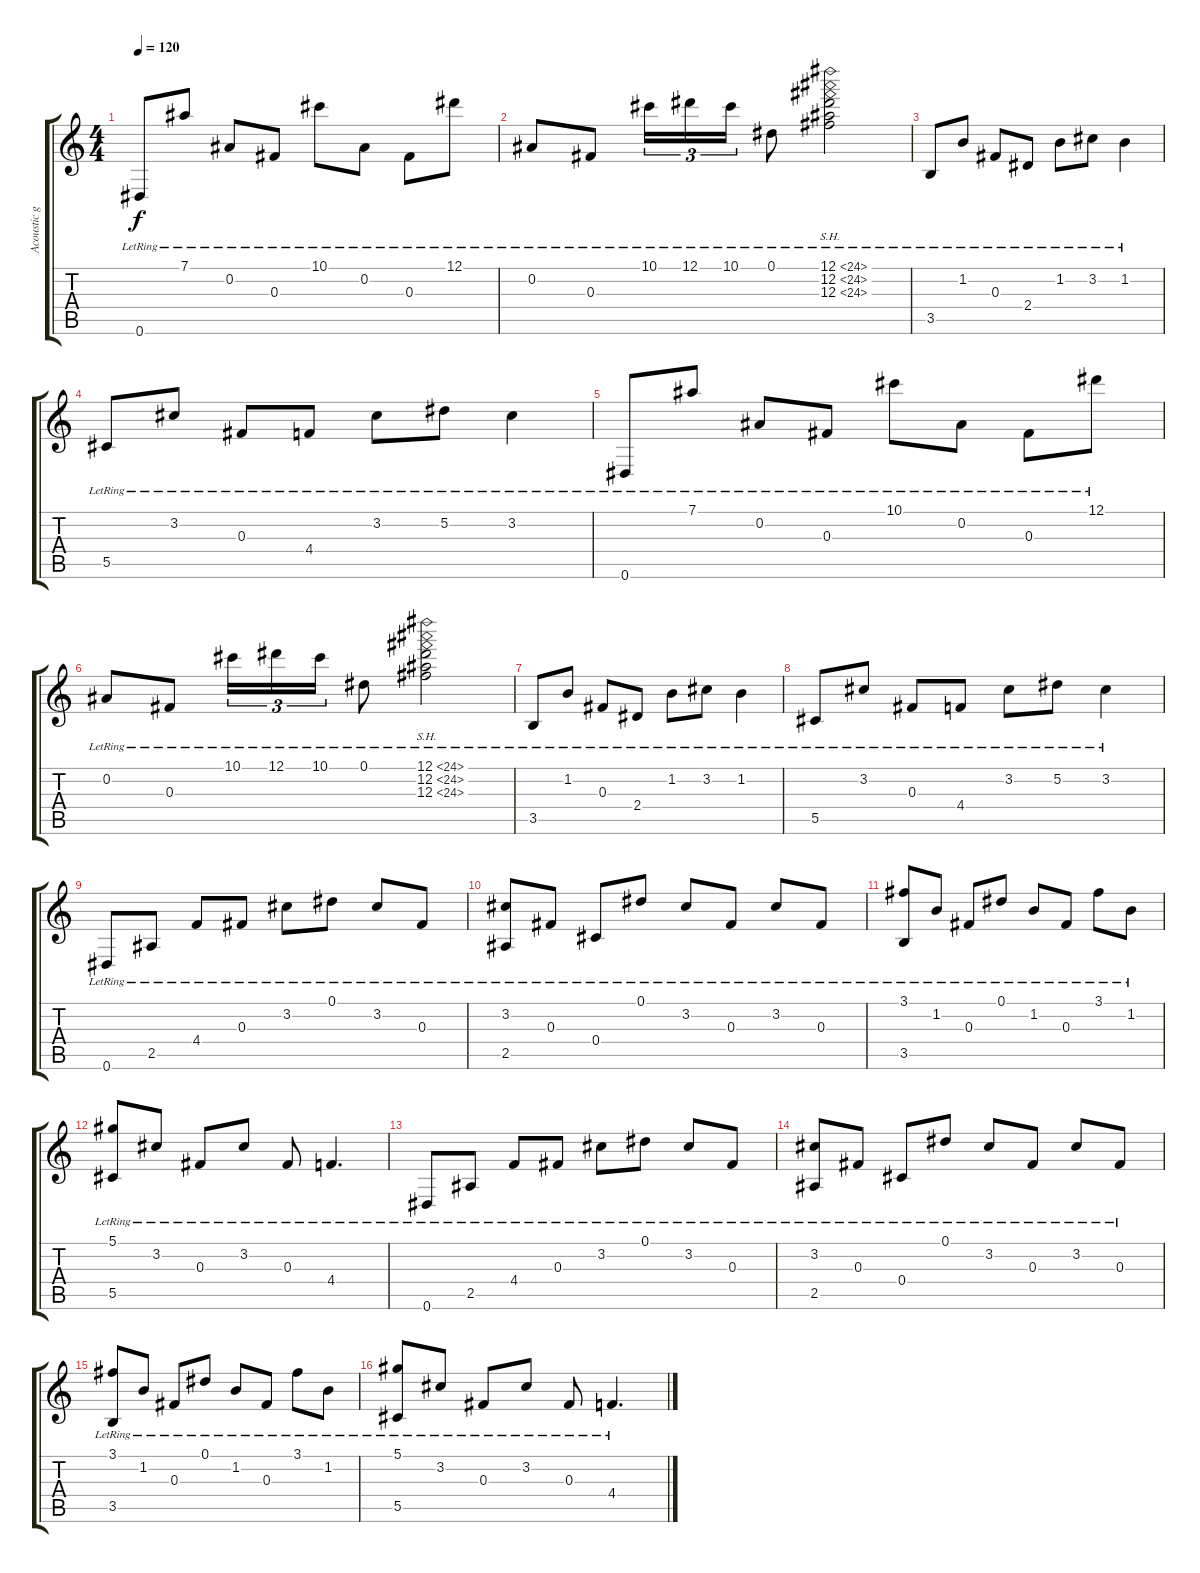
\track ("Acoustic guitar" "Acoustic g") {instrument acousticguitarsteel}
\staff {score tabs}
\tuning (Eb4 Bb3 Gb3 Db3 Ab2 Eb2) {hide}
\ts (4 4)
\tempo 120
\clef g2
\ks c
0.6{lr}.8{dy f} 7.1{lr}.8 0.2{lr}.8 0.3{lr}.8 10.1{lr}.8 0.2{lr}.8 0.3{lr}.8 12.1{lr}.8 |
0.2{lr}.8 0.3{lr}.8 10.1{lr}.16{tu (3 2)} 12.1{lr}.16{tu (3 2)} 10.1{lr}.16{tu (3 2)} 0.1{lr}.8 (12.1{sh 12 lr} 12.2{sh 12 lr} 12.3{sh 12 lr}).2 |
3.5{lr}.8 1.2{lr}.8 0.3{lr}.8 2.4{lr}.8 1.2{lr}.8 3.2{lr}.8 1.2{lr}.4 |
5.5{lr}.8 3.2{lr}.8 0.3{lr}.8 4.4{lr}.8 3.2{lr}.8 5.2{lr}.8 3.2{lr}.4 |
0.6{lr}.8 7.1{lr}.8 0.2{lr}.8 0.3{lr}.8 10.1{lr}.8 0.2{lr}.8 0.3{lr}.8 12.1{lr}.8 |
0.2{lr}.8 0.3{lr}.8 10.1{lr}.16{tu (3 2)} 12.1{lr}.16{tu (3 2)} 10.1{lr}.16{tu (3 2)} 0.1{lr}.8 (12.1{sh 12 lr} 12.2{sh 12 lr} 12.3{sh 12 lr}).2 |
3.5{lr}.8 1.2{lr}.8 0.3{lr}.8 2.4{lr}.8 1.2{lr}.8 3.2{lr}.8 1.2{lr}.4 |
5.5{lr}.8 3.2{lr}.8 0.3{lr}.8 4.4{lr}.8 3.2{lr}.8 5.2{lr}.8 3.2{lr}.4 |
0.6{lr}.8 2.5{lr}.8 4.4{lr}.8 0.3{lr}.8 3.2{lr}.8 0.1{lr}.8 3.2{lr}.8 0.3{lr}.8 |
(3.2{lr} 2.5{lr}).8 0.3{lr}.8 0.4{lr}.8 0.1{lr}.8 3.2{lr}.8 0.3{lr}.8 3.2{lr}.8 0.3{lr}.8 |
(3.1{lr} 3.5{lr}).8 1.2{lr}.8 0.3{lr}.8 0.1{lr}.8 1.2{lr}.8 0.3{lr}.8 3.1{lr}.8 1.2{lr}.8 |
(5.1{lr} 5.5{lr}).8 3.2{lr}.8 0.3{lr}.8 3.2{lr}.8 0.3{lr}.8 4.4{lr}.4{d} |
0.6{lr}.8 2.5{lr}.8 4.4{lr}.8 0.3{lr}.8 3.2{lr}.8 0.1{lr}.8 3.2{lr}.8 0.3{lr}.8 |
(3.2{lr} 2.5{lr}).8 0.3{lr}.8 0.4{lr}.8 0.1{lr}.8 3.2{lr}.8 0.3{lr}.8 3.2{lr}.8 0.3{lr}.8 |
(3.1{lr} 3.5{lr}).8 1.2{lr}.8 0.3{lr}.8 0.1{lr}.8 1.2{lr}.8 0.3{lr}.8 3.1{lr}.8 1.2{lr}.8 |
(5.1{lr} 5.5{lr}).8 3.2{lr}.8 0.3{lr}.8 3.2{lr}.8 0.3{lr}.8 4.4{lr}.4{d}
